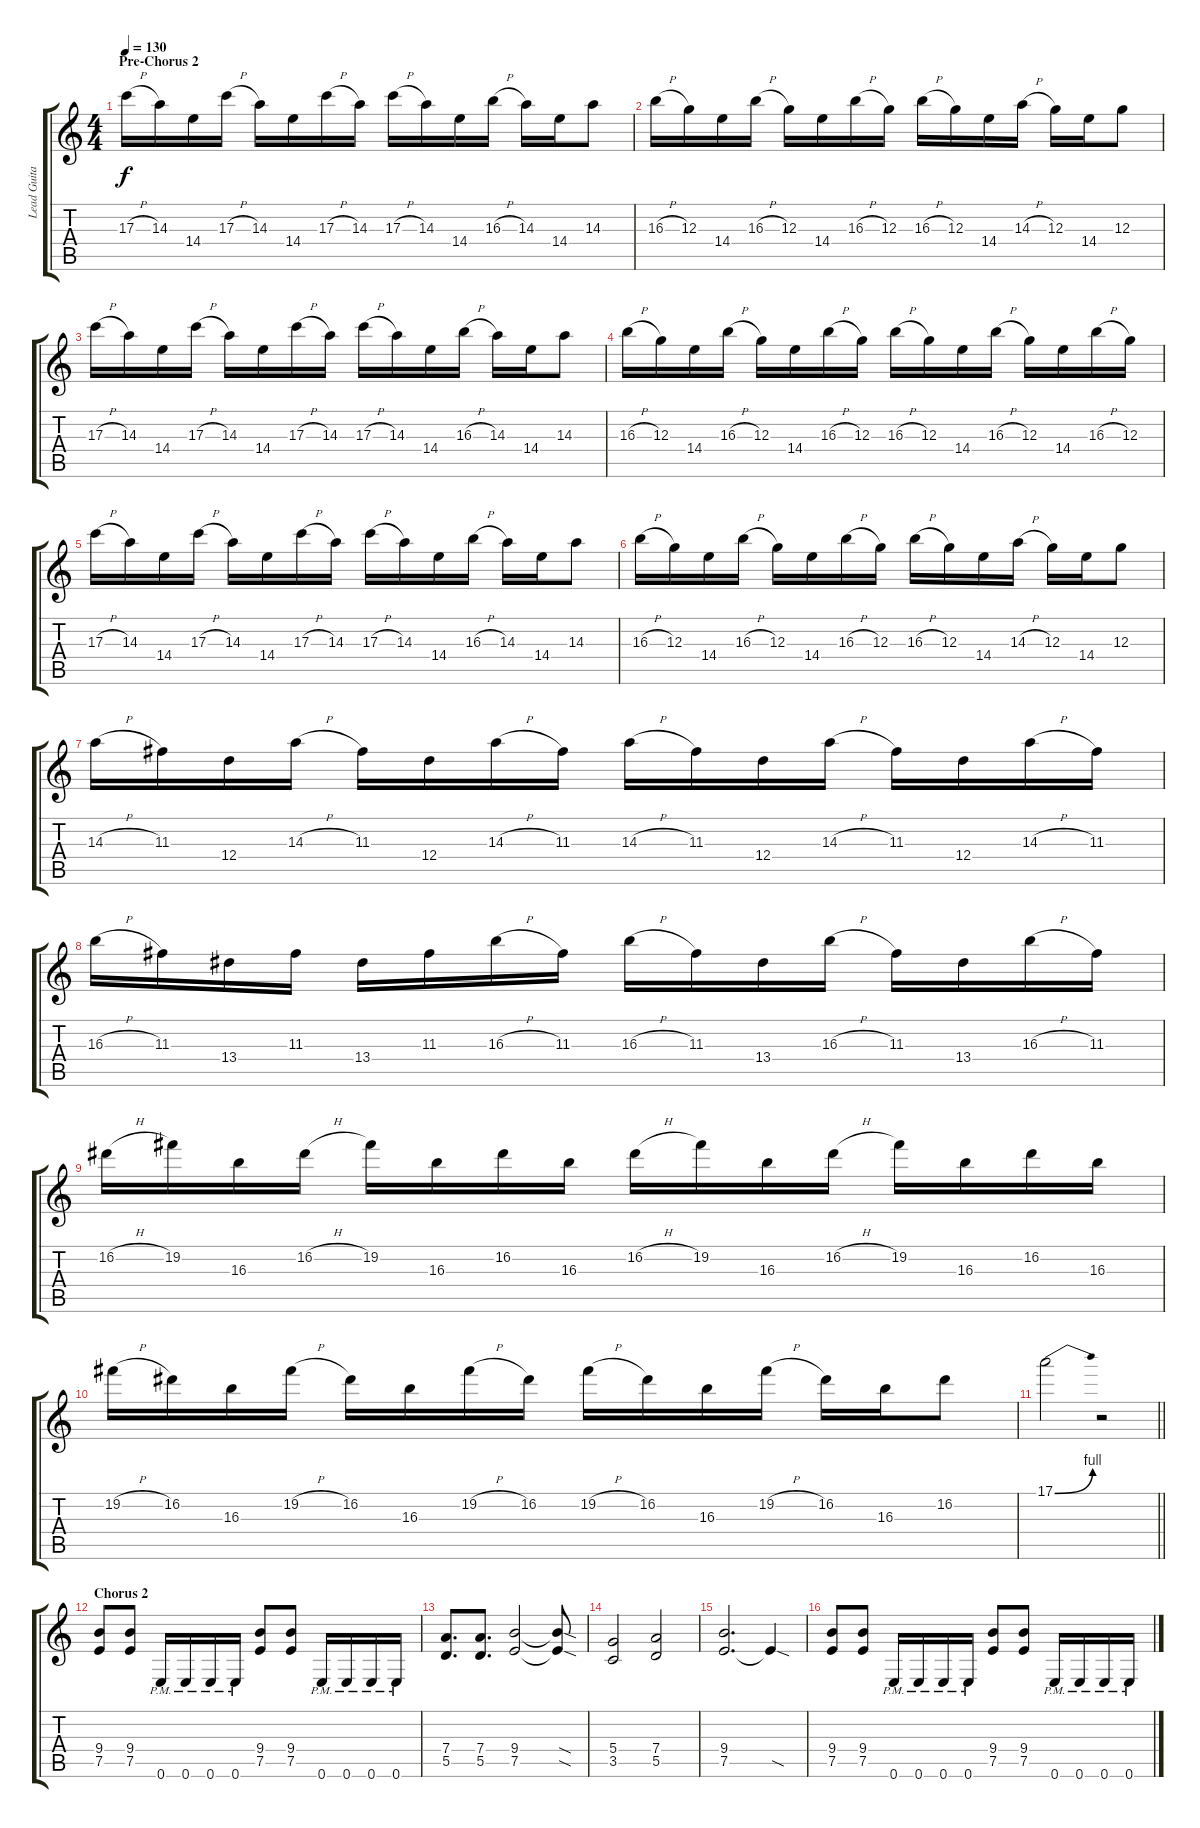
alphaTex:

\track ("Lead Guitar" "Lead Guita") {instrument distortionguitar}
\staff {score tabs}
\tuning (E4 B3 G3 D3 A2 E2) {hide}
\ts (4 4)
\section ("" "Pre-Chorus 2")
\tempo 130
\clef g2
\ks c
17.3{h}.16{dy f} 14.3.16 14.4.16 17.3{h}.16 14.3.16 14.4.16 17.3{h}.16 14.3.16 17.3{h}.16 14.3.16 14.4.16 16.3{h}.16 14.3.16 14.4.16 14.3.8 |
16.3{h}.16 12.3.16 14.4.16 16.3{h}.16 12.3.16 14.4.16 16.3{h}.16 12.3.16 16.3{h}.16 12.3.16 14.4.16 14.3{h}.16 12.3.16 14.4.16 12.3.8 |
17.3{h}.16 14.3.16 14.4.16 17.3{h}.16 14.3.16 14.4.16 17.3{h}.16 14.3.16 17.3{h}.16 14.3.16 14.4.16 16.3{h}.16 14.3.16 14.4.16 14.3.8 |
16.3{h}.16 12.3.16 14.4.16 16.3{h}.16 12.3.16 14.4.16 16.3{h}.16 12.3.16 16.3{h}.16 12.3.16 14.4.16 16.3{h}.16 12.3.16 14.4.16 16.3{h}.16 12.3.16 |
17.3{h}.16 14.3.16 14.4.16 17.3{h}.16 14.3.16 14.4.16 17.3{h}.16 14.3.16 17.3{h}.16 14.3.16 14.4.16 16.3{h}.16 14.3.16 14.4.16 14.3.8 |
16.3{h}.16 12.3.16 14.4.16 16.3{h}.16 12.3.16 14.4.16 16.3{h}.16 12.3.16 16.3{h}.16 12.3.16 14.4.16 14.3{h}.16 12.3.16 14.4.16 12.3.8 |
14.3{h}.16 11.3.16 12.4.16 14.3{h}.16 11.3.16 12.4.16 14.3{h}.16 11.3.16 14.3{h}.16 11.3.16 12.4.16 14.3{h}.16 11.3.16 12.4.16 14.3{h}.16 11.3.16 |
16.3{h}.16 11.3.16 13.4.16 11.3.16 13.4.16 11.3.16 16.3{h}.16 11.3.16 16.3{h}.16 11.3.16 13.4.16 16.3{h}.16 11.3.16 13.4.16 16.3{h}.16 11.3.16 |
16.2{h}.16 19.2.16 16.3.16 16.2{h}.16 19.2.16 16.3.16 16.2.16 16.3.16 16.2{h}.16 19.2.16 16.3.16 16.2{h}.16 19.2.16 16.3.16 16.2.16 16.3.16 |
19.2{h}.16 16.2.16 16.3.16 19.2{h}.16 16.2.16 16.3.16 19.2{h}.16 16.2.16 19.2{h}.16 16.2.16 16.3.16 19.2{h}.16 16.2.16 16.3.16 16.2.8 |
\barLineRight lightlight
17.1{be (bend 0 0 60 4)}.2 r.2 |
\section ("" "Chorus 2")
(9.4 7.5).8 (9.4 7.5).8 0.6{pm}.16 0.6{pm}.16 0.6{pm}.16 0.6{pm}.16 (9.4 7.5).8 (9.4 7.5).8 0.6{pm}.16 0.6{pm}.16 0.6{pm}.16 0.6{pm}.16 |
(7.4 5.5).8{d} (7.4 5.5).8{d} (9.4 7.5).2 (9.4{sod t} 7.5{sod t}).8 |
(5.4 3.5).2 (7.4 5.5).2 |
(9.4 7.5).2{d} 7.5{sod t}.4 |
(9.4 7.5).8 (9.4 7.5).8 0.6{pm}.16 0.6{pm}.16 0.6{pm}.16 0.6{pm}.16 (9.4 7.5).8 (9.4 7.5).8 0.6{pm}.16 0.6{pm}.16 0.6{pm}.16 0.6{pm}.16
